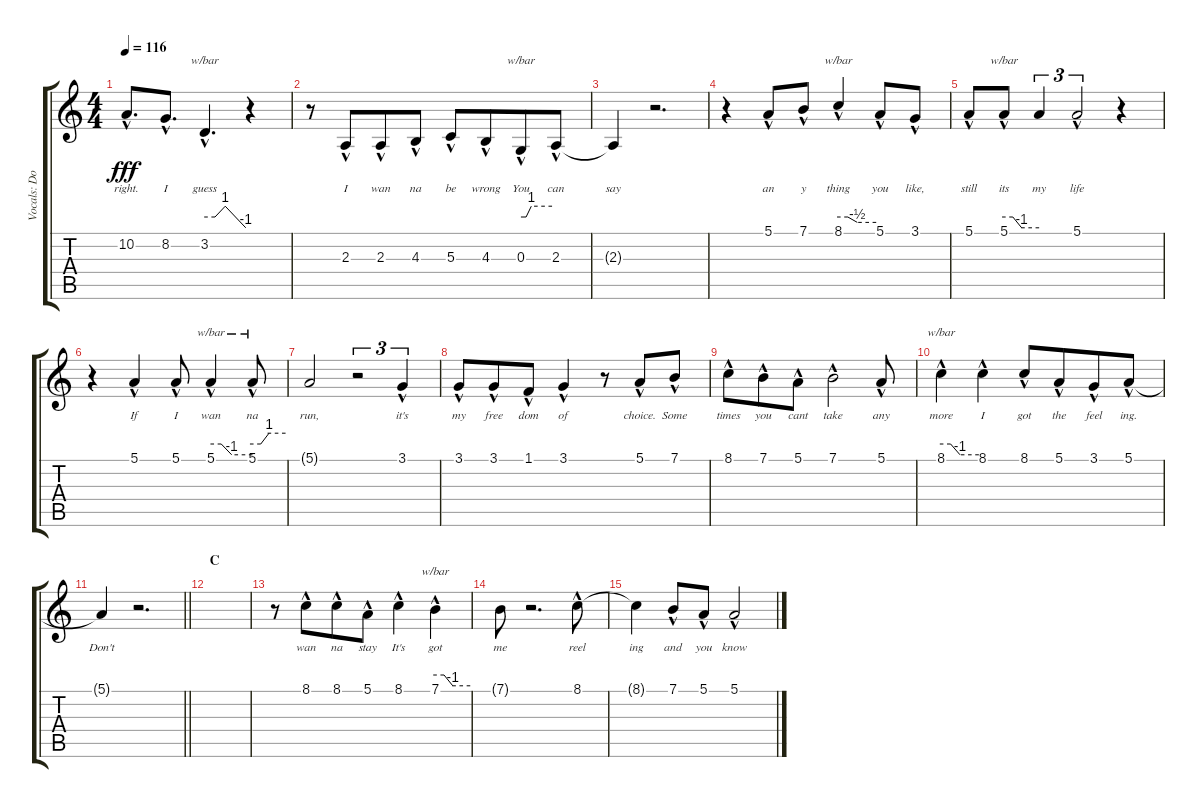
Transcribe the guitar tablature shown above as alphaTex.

\track ("Vocals: Don" "Vocals: Do") {instrument lead2sawtooth}
\staff {score tabs}
\tuning (E4 B3 G3 D3 A2 E2) {hide}
\ts (4 4)
\tempo 116
\clef g2
\ks c
10.2{hac}.8{d lyrics (0 "right.") lyrics (1 "") lyrics (2 "") lyrics (3 "") lyrics (4 "") dy fff} 8.2{hac}.8{d lyrics (0 "I") lyrics (1 "") lyrics (2 "") lyrics (3 "") lyrics (4 "")} 3.2{hac}.4{d tbe (custom default 0 0 15 0 30 4 45 0 60 -4) lyrics (0 "guess") lyrics (1 "") lyrics (2 "") lyrics (3 "") lyrics (4 "")} r.4 |
r.8 2.3{hac}.8{lyrics (0 "I") lyrics (1 "") lyrics (2 "") lyrics (3 "") lyrics (4 "") beam merge} 2.3{hac}.8{lyrics (0 "wan") lyrics (1 "") lyrics (2 "") lyrics (3 "") lyrics (4 "")} 4.3{hac}.8{lyrics (0 "na") lyrics (1 "") lyrics (2 "") lyrics (3 "") lyrics (4 "")} 5.3{hac}.8{lyrics (0 "be") lyrics (1 "") lyrics (2 "") lyrics (3 "") lyrics (4 "")} 4.3{hac}.8{lyrics (0 "wrong") lyrics (1 "") lyrics (2 "") lyrics (3 "") lyrics (4 "") beam merge} 0.3{hac}.8{tbe (custom default 0 0 10 0 20 4 60 4) lyrics (0 "You") lyrics (1 "") lyrics (2 "") lyrics (3 "") lyrics (4 "")} 2.3{hac}.8{lyrics (0 "can") lyrics (1 "") lyrics (2 "") lyrics (3 "") lyrics (4 "")} |
2.3{t}.4{lyrics (0 "say") lyrics (1 "") lyrics (2 "") lyrics (3 "") lyrics (4 "")} r.2{d} |
r.4 5.1{hac}.8{lyrics (0 "an") lyrics (1 "") lyrics (2 "") lyrics (3 "") lyrics (4 "")} 7.1{hac}.8{lyrics (0 "y") lyrics (1 "") lyrics (2 "") lyrics (3 "") lyrics (4 "")} 8.1{hac}.4{tbe (custom default 0 0 15 0 30 -2 60 -2) lyrics (0 "thing") lyrics (1 "") lyrics (2 "") lyrics (3 "") lyrics (4 "") beam merge} 5.1{hac}.8{lyrics (0 "you") lyrics (1 "") lyrics (2 "") lyrics (3 "") lyrics (4 "")} 3.1{hac}.8{lyrics (0 "like,") lyrics (1 "") lyrics (2 "") lyrics (3 "") lyrics (4 "")} |
5.1{hac}.8{lyrics (0 "still") lyrics (1 "") lyrics (2 "") lyrics (3 "") lyrics (4 "")} 5.1{hac}.8{tbe (custom default 0 0 15 0 30 -4 60 -4) lyrics (0 "its") lyrics (1 "") lyrics (2 "") lyrics (3 "") lyrics (4 "")} 5.1{t}.4{tu (3 2) lyrics (0 "my") lyrics (1 "") lyrics (2 "") lyrics (3 "") lyrics (4 "")} 5.1{hac}.2{tu (3 2) lyrics (0 "life") lyrics (1 "") lyrics (2 "") lyrics (3 "") lyrics (4 "")} r.4 |
r.4 5.1{hac}.4{lyrics (0 "If") lyrics (1 "") lyrics (2 "") lyrics (3 "") lyrics (4 "")} 5.1{hac}.8{lyrics (0 "I") lyrics (1 "") lyrics (2 "") lyrics (3 "") lyrics (4 "")} 5.1{hac}.4{tbe (custom default 0 0 15 0 30 -4 60 -4) lyrics (0 "wan") lyrics (1 "") lyrics (2 "") lyrics (3 "") lyrics (4 "")} 5.1{hac}.8{tbe (custom default 0 0 15 0 30 4 60 4) lyrics (0 "na") lyrics (1 "") lyrics (2 "") lyrics (3 "") lyrics (4 "")} |
5.1{t}.2{lyrics (0 "run,") lyrics (1 "") lyrics (2 "") lyrics (3 "") lyrics (4 "")} r.2{tu (3 2)} 3.1{hac}.4{tu (3 2) lyrics (0 "it's") lyrics (1 "") lyrics (2 "") lyrics (3 "") lyrics (4 "")} |
3.1{hac}.8{lyrics (0 "my") lyrics (1 "") lyrics (2 "") lyrics (3 "") lyrics (4 "")} 3.1{hac}.8{lyrics (0 "free") lyrics (1 "") lyrics (2 "") lyrics (3 "") lyrics (4 "") beam merge} 1.1{hac}.8{lyrics (0 "dom") lyrics (1 "") lyrics (2 "") lyrics (3 "") lyrics (4 "")} 3.1{hac}.4{lyrics (0 "of") lyrics (1 "") lyrics (2 "") lyrics (3 "") lyrics (4 "")} r.8 5.1{hac}.8{lyrics (0 "choice.") lyrics (1 "") lyrics (2 "") lyrics (3 "") lyrics (4 "")} 7.1{hac}.8{lyrics (0 "Some") lyrics (1 "") lyrics (2 "") lyrics (3 "") lyrics (4 "")} |
8.1{hac}.8{lyrics (0 "times") lyrics (1 "") lyrics (2 "") lyrics (3 "") lyrics (4 "")} 7.1{hac}.8{lyrics (0 "you") lyrics (1 "") lyrics (2 "") lyrics (3 "") lyrics (4 "") beam merge} 5.1{hac}.8{lyrics (0 "cant") lyrics (1 "") lyrics (2 "") lyrics (3 "") lyrics (4 "")} 7.1{hac}.2{lyrics (0 "take") lyrics (1 "") lyrics (2 "") lyrics (3 "") lyrics (4 "")} 5.1{hac}.8{lyrics (0 "any") lyrics (1 "") lyrics (2 "") lyrics (3 "") lyrics (4 "")} |
8.1{hac}.4{tbe (custom default 0 0 15 0 30 -4 60 -4) lyrics (0 "more") lyrics (1 "") lyrics (2 "") lyrics (3 "") lyrics (4 "")} 8.1{hac}.4{lyrics (0 "I") lyrics (1 "") lyrics (2 "") lyrics (3 "") lyrics (4 "")} 8.1{hac}.8{lyrics (0 "got") lyrics (1 "") lyrics (2 "") lyrics (3 "") lyrics (4 "")} 5.1{hac}.8{lyrics (0 "the") lyrics (1 "") lyrics (2 "") lyrics (3 "") lyrics (4 "") beam merge} 3.1{hac}.8{lyrics (0 "feel") lyrics (1 "") lyrics (2 "") lyrics (3 "") lyrics (4 "")} 5.1{hac}.8{lyrics (0 "ing.") lyrics (1 "") lyrics (2 "") lyrics (3 "") lyrics (4 "")} |
\barLineRight lightlight
5.1{t}.4{lyrics (0 "Don't") lyrics (1 "") lyrics (2 "") lyrics (3 "") lyrics (4 "")} r.2{d} |
\section ("" "C")
|
r.8 8.1{hac}.8{lyrics (0 "wan") lyrics (1 "") lyrics (2 "") lyrics (3 "") lyrics (4 "") beam merge} 8.1{hac}.8{lyrics (0 "na") lyrics (1 "") lyrics (2 "") lyrics (3 "") lyrics (4 "")} 5.1{hac}.8{lyrics (0 "stay") lyrics (1 "") lyrics (2 "") lyrics (3 "") lyrics (4 "")} 8.1{hac}.4{lyrics (0 "It's") lyrics (1 "") lyrics (2 "") lyrics (3 "") lyrics (4 "")} 7.1{hac}.4{tbe (custom default 0 0 15 0 30 -4 60 -4) lyrics (0 "got") lyrics (1 "") lyrics (2 "") lyrics (3 "") lyrics (4 "")} |
7.1{t}.8{lyrics (0 "me") lyrics (1 "") lyrics (2 "") lyrics (3 "") lyrics (4 "")} r.2{d} 8.1{hac}.8{lyrics (0 "reel") lyrics (1 "") lyrics (2 "") lyrics (3 "") lyrics (4 "")} |
8.1{t}.4{lyrics (0 "ing") lyrics (1 "") lyrics (2 "") lyrics (3 "") lyrics (4 "")} 7.1{hac}.8{lyrics (0 "and") lyrics (1 "") lyrics (2 "") lyrics (3 "") lyrics (4 "")} 5.1{hac}.8{lyrics (0 "you") lyrics (1 "") lyrics (2 "") lyrics (3 "") lyrics (4 "")} 5.1{hac}.2{lyrics (0 "know") lyrics (1 "") lyrics (2 "") lyrics (3 "") lyrics (4 "")}
